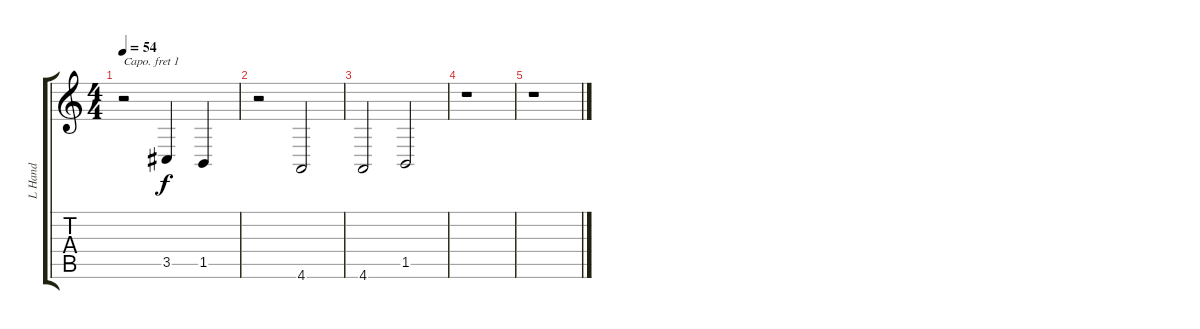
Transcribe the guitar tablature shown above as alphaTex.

\track ("L Hand" "L Hand") {instrument acousticgrandpiano}
\staff {score tabs}
\capo 1
\tuning (E4 B3 G3 D3 A2 E2) {hide}
\ts (4 4)
\tempo 54
\clef g2
\ks c
r.2{dy f} 3.5.4 1.5.4 |
r.2 4.6.2 |
4.6.2 1.5.2 |
r.1 |
r.1
